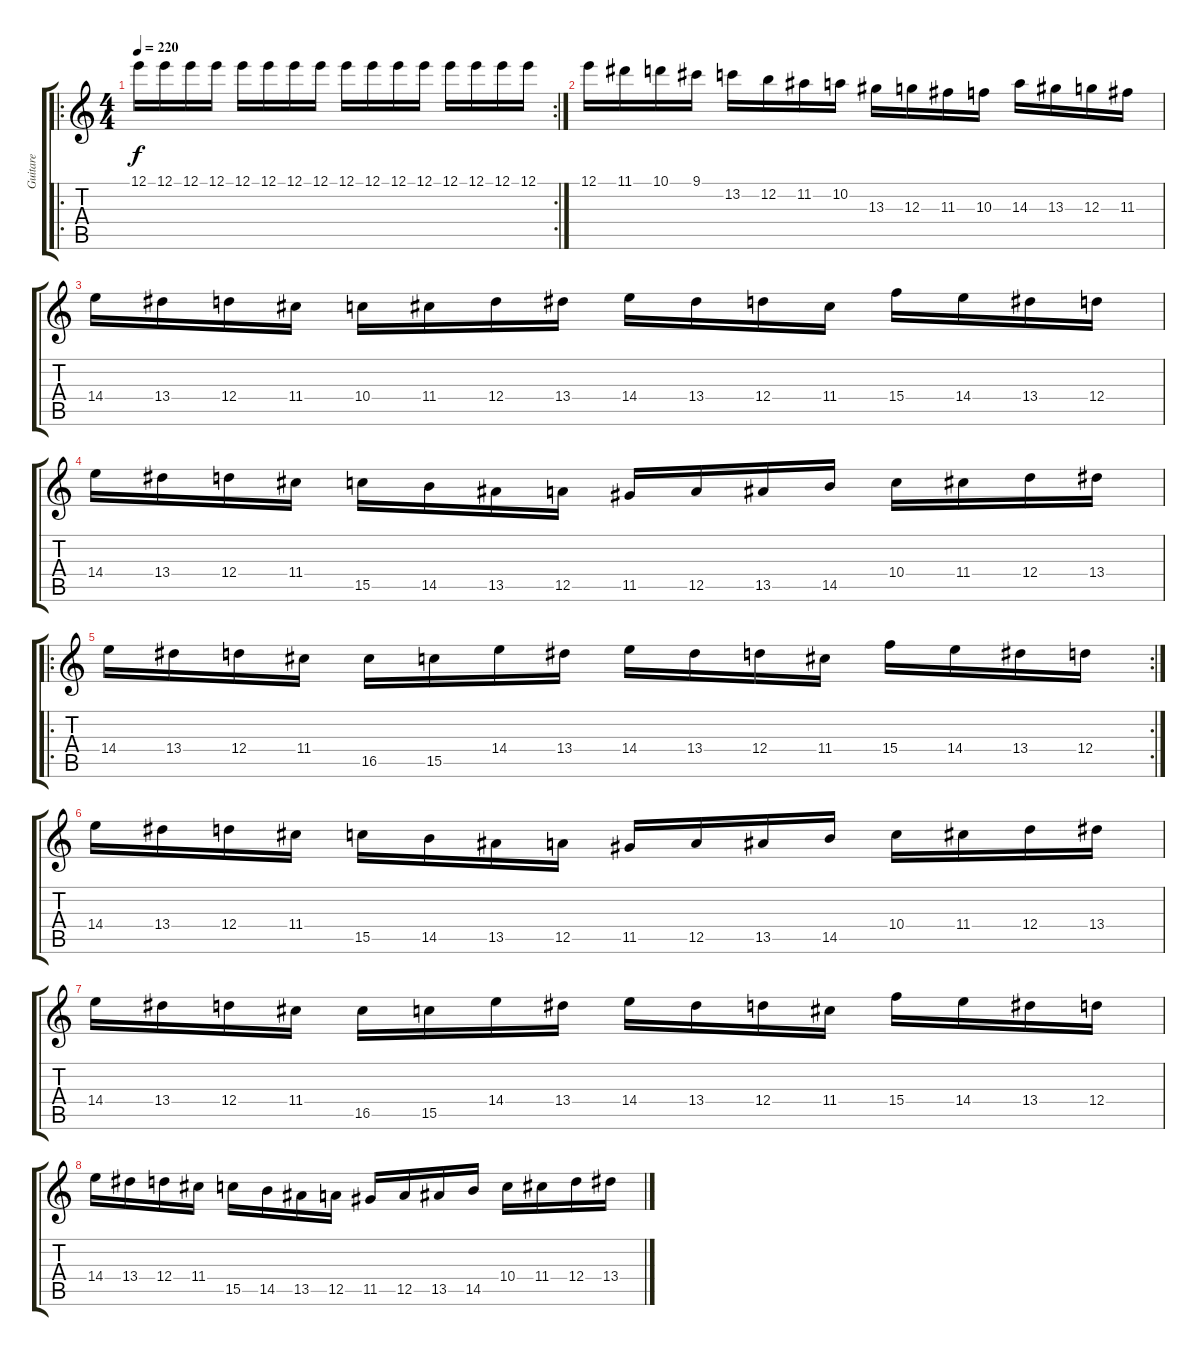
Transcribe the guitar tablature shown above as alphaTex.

\track ("Guitare" "Guitare") {instrument overdrivenguitar}
\staff {score tabs}
\tuning (E4 B3 G3 D3 A2 E2) {hide}
\ro
\rc 2
\ts (4 4)
\tempo 220
\clef g2
\ks c
12.1.16{dy f instrument overdrivenguitar} 12.1.16 12.1.16 12.1.16 12.1.16 12.1.16 12.1.16 12.1.16 12.1.16 12.1.16 12.1.16 12.1.16 12.1.16 12.1.16 12.1.16 12.1.16 |
12.1.16 11.1.16 10.1.16 9.1.16 13.2.16 12.2.16 11.2.16 10.2.16 13.3.16 12.3.16 11.3.16 10.3.16 14.3.16 13.3.16 12.3.16 11.3.16 |
14.4.16 13.4.16 12.4.16 11.4.16 10.4.16 11.4.16 12.4.16 13.4.16 14.4.16 13.4.16 12.4.16 11.4.16 15.4.16 14.4.16 13.4.16 12.4.16 |
14.4.16 13.4.16 12.4.16 11.4.16 15.5.16 14.5.16 13.5.16 12.5.16 11.5.16 12.5.16 13.5.16 14.5.16 10.4.16 11.4.16 12.4.16 13.4.16 |
\ro
\rc 2
14.4.16 13.4.16 12.4.16 11.4.16 16.5.16 15.5.16 14.4.16 13.4.16 14.4.16 13.4.16 12.4.16 11.4.16 15.4.16 14.4.16 13.4.16 12.4.16 |
14.4.16 13.4.16 12.4.16 11.4.16 15.5.16 14.5.16 13.5.16 12.5.16 11.5.16 12.5.16 13.5.16 14.5.16 10.4.16 11.4.16 12.4.16 13.4.16 |
14.4.16 13.4.16 12.4.16 11.4.16 16.5.16 15.5.16 14.4.16 13.4.16 14.4.16 13.4.16 12.4.16 11.4.16 15.4.16 14.4.16 13.4.16 12.4.16 |
14.4.16 13.4.16 12.4.16 11.4.16 15.5.16 14.5.16 13.5.16 12.5.16 11.5.16 12.5.16 13.5.16 14.5.16 10.4.16 11.4.16 12.4.16 13.4.16
